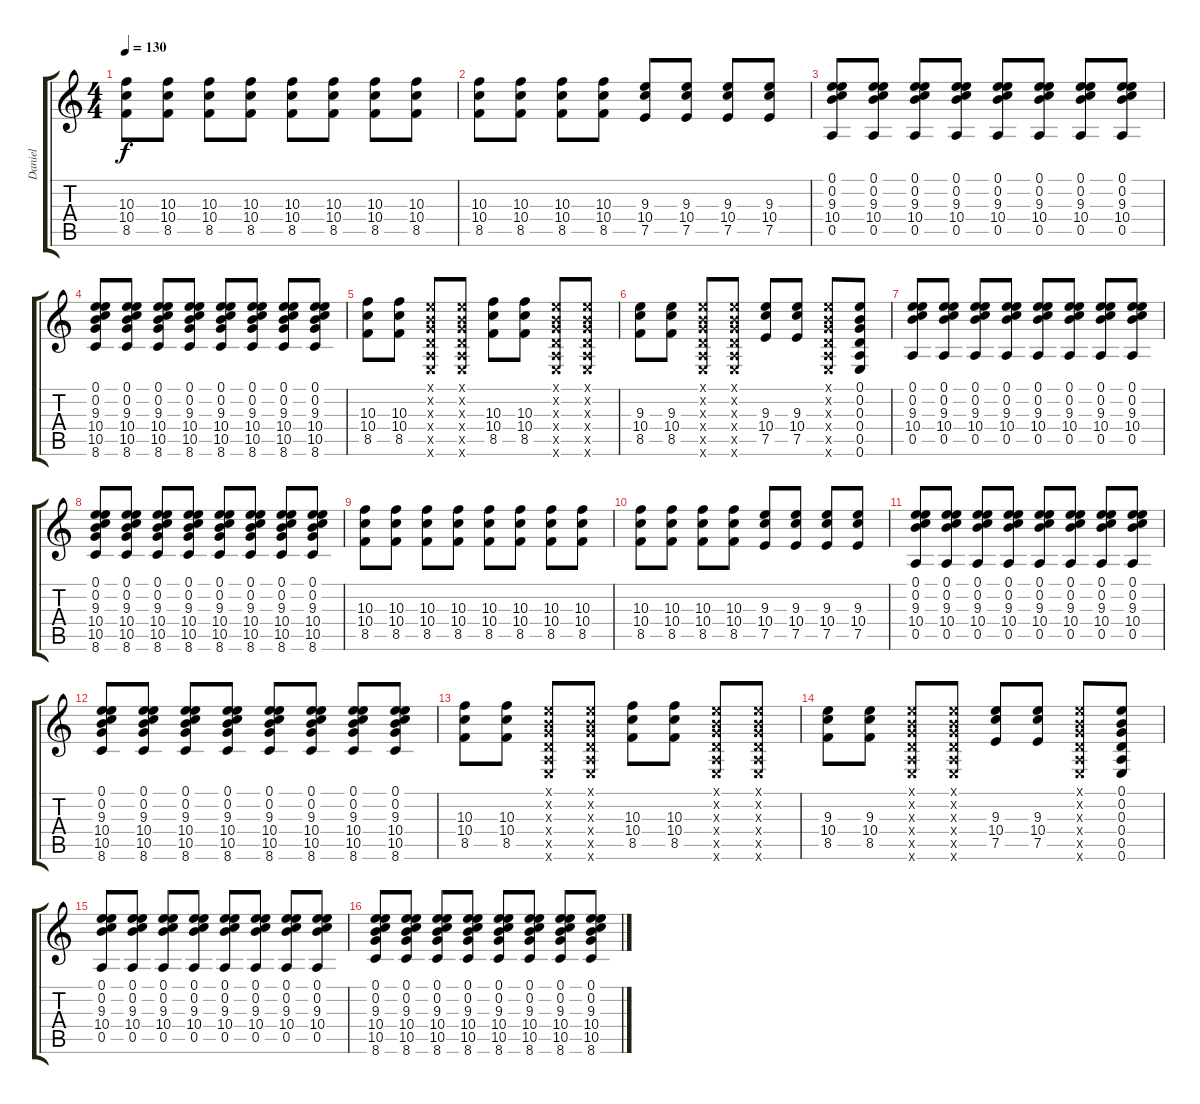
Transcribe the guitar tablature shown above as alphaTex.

\track ("Daniel" "Daniel") {instrument distortionguitar}
\staff {score tabs}
\tuning (E4 B3 G3 D3 A2 E2) {hide}
\ts (4 4)
\tempo 130
\clef g2
\ks c
(10.3 10.4 8.5).8{dy f} (10.3 10.4 8.5).8 (10.3 10.4 8.5).8 (10.3 10.4 8.5).8 (10.3 10.4 8.5).8 (10.3 10.4 8.5).8 (10.3 10.4 8.5).8 (10.3 10.4 8.5).8 |
(10.3 10.4 8.5).8 (10.3 10.4 8.5).8 (10.3 10.4 8.5).8 (10.3 10.4 8.5).8 (9.3 10.4 7.5).8 (9.3 10.4 7.5).8 (9.3 10.4 7.5).8 (9.3 10.4 7.5).8 |
(0.1 0.2 9.3 10.4 0.5).8 (0.1 0.2 9.3 10.4 0.5).8 (0.1 0.2 9.3 10.4 0.5).8 (0.1 0.2 9.3 10.4 0.5).8 (0.1 0.2 9.3 10.4 0.5).8 (0.1 0.2 9.3 10.4 0.5).8 (0.1 0.2 9.3 10.4 0.5).8 (0.1 0.2 9.3 10.4 0.5).8 |
(0.1 0.2 9.3 10.4 10.5 8.6).8 (0.1 0.2 9.3 10.4 10.5 8.6).8 (0.1 0.2 9.3 10.4 10.5 8.6).8 (0.1 0.2 9.3 10.4 10.5 8.6).8 (0.1 0.2 9.3 10.4 10.5 8.6).8 (0.1 0.2 9.3 10.4 10.5 8.6).8 (0.1 0.2 9.3 10.4 10.5 8.6).8 (0.1 0.2 9.3 10.4 10.5 8.6).8 |
(10.3 10.4 8.5).8 (10.3 10.4 8.5).8 (0.1{x} 0.2{x} 0.3{x} 0.4{x} 0.5{x} 0.6{x}).8 (0.1{x} 0.2{x} 0.3{x} 0.4{x} 0.5{x} 0.6{x}).8 (10.3 10.4 8.5).8 (10.3 10.4 8.5).8 (0.1{x} 0.2{x} 0.3{x} 0.4{x} 0.5{x} 0.6{x}).8 (0.1{x} 0.2{x} 0.3{x} 0.4{x} 0.5{x} 0.6{x}).8 |
(9.3 10.4 8.5).8 (9.3 10.4 8.5).8 (0.1{x} 0.2{x} 0.3{x} 0.4{x} 0.5{x} 0.6{x}).8 (0.1{x} 0.2{x} 0.3{x} 0.4{x} 0.5{x} 0.6{x}).8 (9.3 10.4 7.5).8 (9.3 10.4 7.5).8 (0.1{x} 0.2{x} 0.3{x} 0.4{x} 0.5{x} 0.6{x}).8 (0.1 0.2 0.3 0.4 0.5 0.6).8 |
(0.1 0.2 9.3 10.4 0.5).8 (0.1 0.2 9.3 10.4 0.5).8 (0.1 0.2 9.3 10.4 0.5).8 (0.1 0.2 9.3 10.4 0.5).8 (0.1 0.2 9.3 10.4 0.5).8 (0.1 0.2 9.3 10.4 0.5).8 (0.1 0.2 9.3 10.4 0.5).8 (0.1 0.2 9.3 10.4 0.5).8 |
(0.1 0.2 9.3 10.4 10.5 8.6).8 (0.1 0.2 9.3 10.4 10.5 8.6).8 (0.1 0.2 9.3 10.4 10.5 8.6).8 (0.1 0.2 9.3 10.4 10.5 8.6).8 (0.1 0.2 9.3 10.4 10.5 8.6).8 (0.1 0.2 9.3 10.4 10.5 8.6).8 (0.1 0.2 9.3 10.4 10.5 8.6).8 (0.1 0.2 9.3 10.4 10.5 8.6).8 |
(10.3 10.4 8.5).8 (10.3 10.4 8.5).8 (10.3 10.4 8.5).8 (10.3 10.4 8.5).8 (10.3 10.4 8.5).8 (10.3 10.4 8.5).8 (10.3 10.4 8.5).8 (10.3 10.4 8.5).8 |
(10.3 10.4 8.5).8 (10.3 10.4 8.5).8 (10.3 10.4 8.5).8 (10.3 10.4 8.5).8 (9.3 10.4 7.5).8 (9.3 10.4 7.5).8 (9.3 10.4 7.5).8 (9.3 10.4 7.5).8 |
(0.1 0.2 9.3 10.4 0.5).8 (0.1 0.2 9.3 10.4 0.5).8 (0.1 0.2 9.3 10.4 0.5).8 (0.1 0.2 9.3 10.4 0.5).8 (0.1 0.2 9.3 10.4 0.5).8 (0.1 0.2 9.3 10.4 0.5).8 (0.1 0.2 9.3 10.4 0.5).8 (0.1 0.2 9.3 10.4 0.5).8 |
(0.1 0.2 9.3 10.4 10.5 8.6).8 (0.1 0.2 9.3 10.4 10.5 8.6).8 (0.1 0.2 9.3 10.4 10.5 8.6).8 (0.1 0.2 9.3 10.4 10.5 8.6).8 (0.1 0.2 9.3 10.4 10.5 8.6).8 (0.1 0.2 9.3 10.4 10.5 8.6).8 (0.1 0.2 9.3 10.4 10.5 8.6).8 (0.1 0.2 9.3 10.4 10.5 8.6).8 |
(10.3 10.4 8.5).8 (10.3 10.4 8.5).8 (0.1{x} 0.2{x} 0.3{x} 0.4{x} 0.5{x} 0.6{x}).8 (0.1{x} 0.2{x} 0.3{x} 0.4{x} 0.5{x} 0.6{x}).8 (10.3 10.4 8.5).8 (10.3 10.4 8.5).8 (0.1{x} 0.2{x} 0.3{x} 0.4{x} 0.5{x} 0.6{x}).8 (0.1{x} 0.2{x} 0.3{x} 0.4{x} 0.5{x} 0.6{x}).8 |
(9.3 10.4 8.5).8 (9.3 10.4 8.5).8 (0.1{x} 0.2{x} 0.3{x} 0.4{x} 0.5{x} 0.6{x}).8 (0.1{x} 0.2{x} 0.3{x} 0.4{x} 0.5{x} 0.6{x}).8 (9.3 10.4 7.5).8 (9.3 10.4 7.5).8 (0.1{x} 0.2{x} 0.3{x} 0.4{x} 0.5{x} 0.6{x}).8 (0.1 0.2 0.3 0.4 0.5 0.6).8 |
(0.1 0.2 9.3 10.4 0.5).8 (0.1 0.2 9.3 10.4 0.5).8 (0.1 0.2 9.3 10.4 0.5).8 (0.1 0.2 9.3 10.4 0.5).8 (0.1 0.2 9.3 10.4 0.5).8 (0.1 0.2 9.3 10.4 0.5).8 (0.1 0.2 9.3 10.4 0.5).8 (0.1 0.2 9.3 10.4 0.5).8 |
(0.1 0.2 9.3 10.4 10.5 8.6).8 (0.1 0.2 9.3 10.4 10.5 8.6).8 (0.1 0.2 9.3 10.4 10.5 8.6).8 (0.1 0.2 9.3 10.4 10.5 8.6).8 (0.1 0.2 9.3 10.4 10.5 8.6).8 (0.1 0.2 9.3 10.4 10.5 8.6).8 (0.1 0.2 9.3 10.4 10.5 8.6).8 (0.1 0.2 9.3 10.4 10.5 8.6).8
